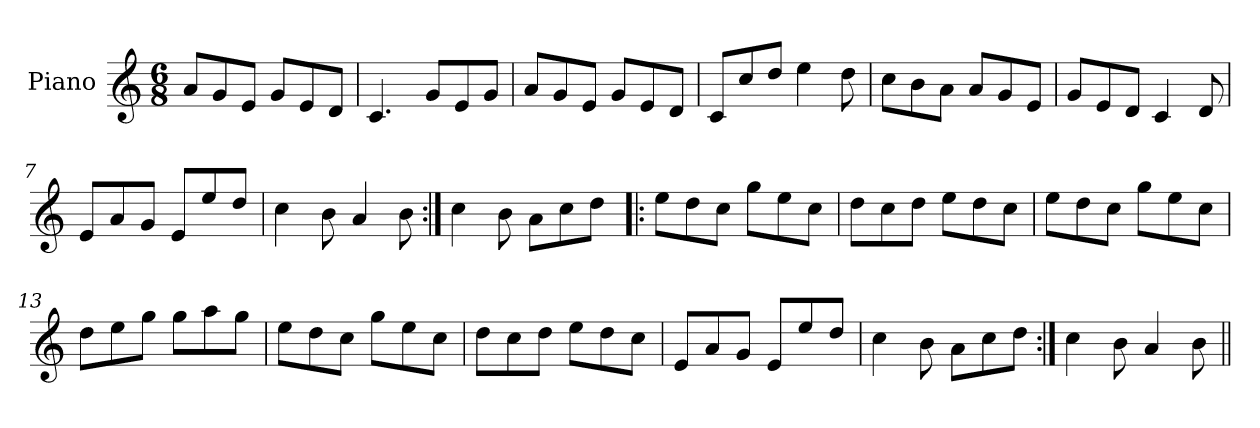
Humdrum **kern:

**kern
*part1
*staff1
*I"Piano
*I'Pno
*clefG2
*k[]
*M6/8
=1
8a/L
8g/
8e/J
8g/L
8e/
8d/J
=2
4.c/
8g/L
8e/
8g/J
=3
8a/L
8g/
8e/J
8g/L
8e/
8d/J
=4
8c/L
8cc/
8dd/J
4ee\
8dd\
=5
8cc\L
8b\
8a\J
8a/L
8g/
8e/J
=6
8g/L
8e/
8d/J
4c/
8d/
!!LO:LB:g=z
=7
8e/L
8a/
8g/J
8e/L
8ee/
8dd/J
=8
4cc\
8b\
4a/
8b\
=9:|!
4cc\
8b\
8a\L
8cc\
8dd\J
=10!|:
8ee\L
8dd\
8cc\J
8gg\L
8ee\
8cc\J
=11
8dd\L
8cc\
8dd\J
8ee\L
8dd\
8cc\J
=12
8ee\L
8dd\
8cc\J
8gg\L
8ee\
8cc\J
!!LO:LB:g=z
=13
8dd\L
8ee\
8gg\J
8gg\L
8aa\
8gg\J
=14
8ee\L
8dd\
8cc\J
8gg\L
8ee\
8cc\J
=15
8dd\L
8cc\
8dd\J
8ee\L
8dd\
8cc\J
=16
8e/L
8a/
8g/J
8e/L
8ee/
8dd/J
=17
4cc\
8b\
8a\L
8cc\
8dd\J
=18:|!
4cc\
8b\
4a/
8b\
=||
*-
